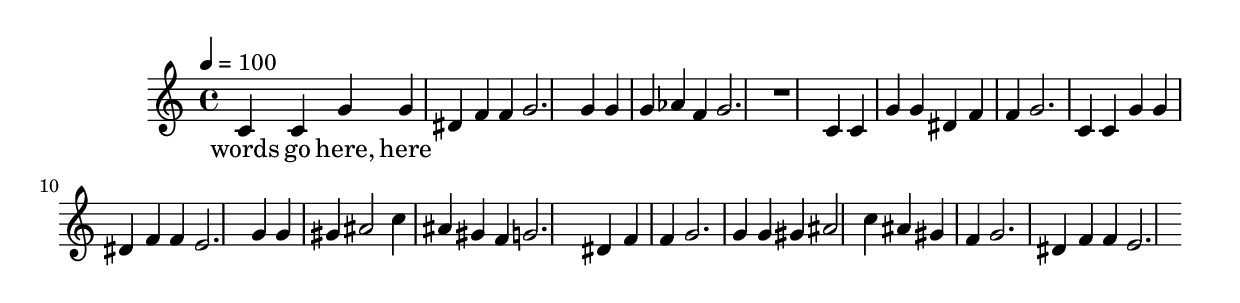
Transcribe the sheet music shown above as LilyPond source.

\version "2.18.2"
\language "english"

% 1 1 5 5 2# 4# 4# 5#

\header {
  title = ""
}

global = {
  \time 4/4
  \key c \major
  \tempo 4=100
}

melody = \relative c' {
  \global

  c4 c g' g ds f f g2.
  
  g4 g g af f g2.

  r1
  
  c,4 c g' g ds f f g2.
  c,4 c g' g ds f f e2.
  
  
  g4 g gs as2 c4 as gs f g2.
  ds4 f f g2.

  g4 g gs as2 c4 as4 gs f g2.
  ds4 f f e2.
  
}

words = \lyricmode {
  words go here, here
}

\score {
  <<
    \new Staff \with{midiInstrument=violin} { \melody }
    \addlyrics { \words }
  >>
  \layout { }
  \midi { }
}

